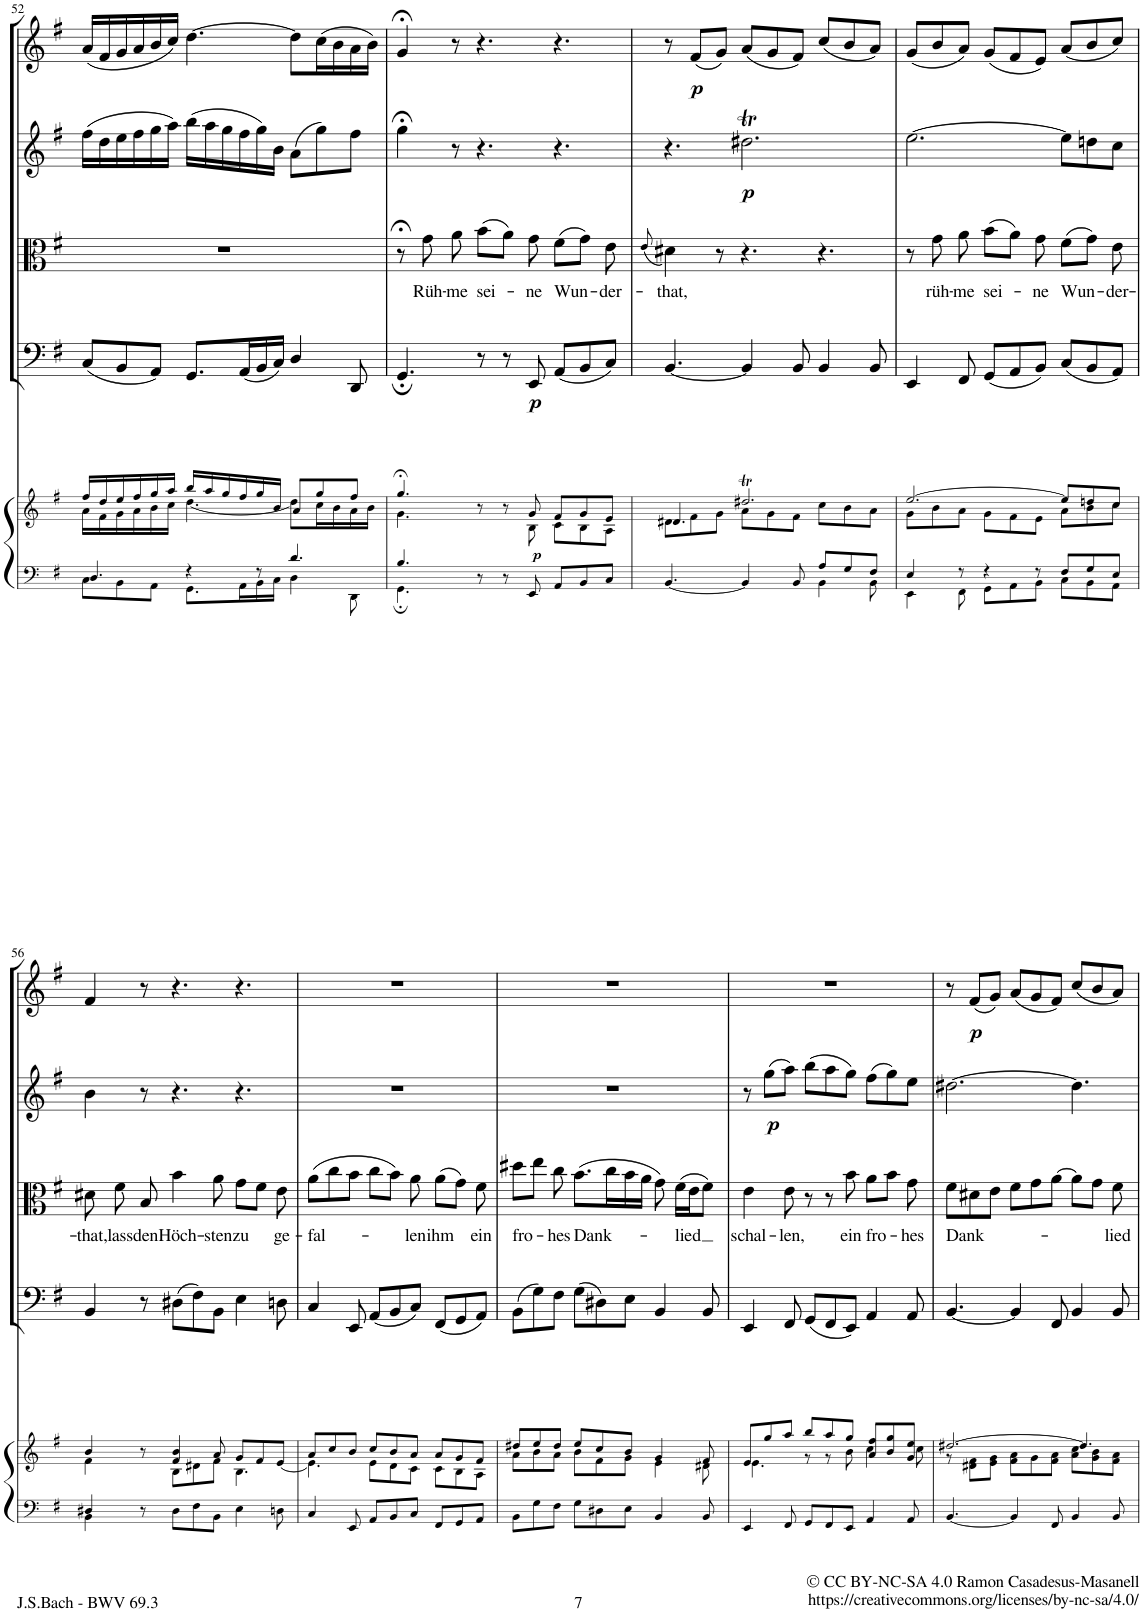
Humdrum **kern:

**kern	**kern	**dynam	**kern	**dynam	**kern	**text	**kern	**dynam	**kern	**dynam
*part5	*part5	*part5	*part4	*part4	*part3	*part3	*part2	*part2	*part1	*part1
*staff6	*staff5	*staff5/6	*staff4	*staff4	*staff3	*staff3	*staff2	*staff2	*staff1	*staff1
*I"Piano reduction	*	*	*I"Fagotto e Continuo	*	*I"Alto	*	*I"Violino I	*	*I"Oboe	*
*I'Pno	*	*	*	*	*	*	*	*	*I'Ob	*
!!LO:PB:g=z
*clefF4	*clefG2	*	*clefF4	*	*clefC3	*	*clefG2	*	*clefG2	*
*k[f#]	*k[f#]	*	*k[f#]	*	*k[f#]	*	*k[f#]	*	*k[f#]	*
*M9/8	*M9/8	*	*M9/8	*	*M9/8	*	*M9/8	*	*M9/8	*
=52	=52	=52	=52	=52	=52	=52	=52	=52	=52	=52
*^	*^	*	*	*	*	*	*	*	*	*
4.D/	8C\L	16ff#/LL	16a\LL	.	(8C/L	.	8%9r	.	(16ff#\LL	.	(16a/LL	.
.	.	16dd/	16f#\	.	.	.	.	.	16dd\	.	16f#/	.
.	8BB\	16ee/	16g\	.	8BB/	.	.	.	16ee\	.	16g/	.
.	.	16ff#/	16a\	.	.	.	.	.	16ff#\	.	16a/	.
.	8AA\J	16gg/	16b\	.	8AA/J)	.	.	.	16gg\	.	16b/	.
.	.	16aa/JJ	16cc\JJ	.	.	.	.	.	16aa\JJ)	.	16cc/JJ)	.
4r	8.GG\L	16bb/LL	[4.dd\	.	8.GG/L	.	.	.	(16bb\LL	.	[4.dd\	.
.	.	16aa/	.	.	.	.	.	.	16aa\	.	.	.
.	.	16gg/	.	.	.	.	.	.	16gg\	.	.	.
.	16AA\L	16ff#/	.	.	(16AA/L	.	.	.	16ff#\	.	.	.
8r	16BB\	16gg/	.	.	16BB/	.	.	.	16gg\)	.	.	.
.	16C\JJ	16b/JJ	.	.	16C/JJ)	.	.	.	16b\JJ	.	.	.
4.d/	4D\	8a/L	8dd\L]	.	4D/	.	.	.	(8a\L	.	8dd\L]	.
.	.	8gg/	16cc\L	.	.	.	.	.	8gg\)	.	(16cc\L	.
.	.	.	16b\	.	.	.	.	.	.	.	16b\	.
.	8DD\	8ff#/J	16a\	.	8DD/	.	.	.	8ff#\J	.	16a\	.
.	.	.	16b\JJ	.	.	.	.	.	.	.	16b\JJ)	.
=53	=53	=53	=53	=53	=53	=53	=53	=53	=53	=53	=53	=53
4.B/	4.GG;\	4.gg;</	4.g\	.	4.GG;/	.	8r;<	.	4gg;<\	.	4g;</	.
!	!	!	!	!	!	!	!	!LO:LY:b	!	!	!	!
.	.	.	.	.	.	.	8g\	Rüh-	.	.	.	.
!	!	!	!	!	!	!	!	!LO:LY:b	!	!	!	!
.	.	.	.	.	.	.	8a\	me	8r	.	8r	.
!	!	!	!	!	!	!	!	!LO:LY:b	!	!	!	!
8r	8ryy	8r	8ryy	.	8r	.	(8b\L	sei-	4.r	.	4.r	.
8r	8ryy	8r	8ryy	.	8r	.	8a\J)	.	.	.	.	.
!	!	!	!	!LO:DY:b	!	!LO:DY:b	!	!LO:LY:b	!	!	!	!
8EE/	2ryy	8g/	8B\	p	8EE/	p	8g\	-ne	.	.	.	.
!	!	!	!	!	!	!	!	!LO:LY:b	!	!	!	!
8AA/L	.	8f#/L	8c\L	.	(8AA/L	.	(8f#\L	Wun-	4.r	.	4.r	.
8BB/	.	8g/	8B\	.	8BB/	.	8g\J)	.	.	.	.	.
!	!	!	!	!	!	!	!	!LO:LY:b	!	!	!	!
8C/J	.	8e/J	8A\J	.	8C/J)	.	8e\	-der-	.	.	.	.
=54	=54	=54	=54	=54	=54	=54	=54	=54	=54	=54	=54	=54
.	.	.	.	.	.	.	(8qe/	.	.	.	.	.
!	!	!	!	!	!	!	!	!LO:LY:b	!	!	!	!
[<4.BB/	2.ryy	4.d#X/	8d#\L	.	[4.BB/	.	4d#X\)	-that,	4.r	.	8r	.
!	!	!	!	!	!	!	!	!	!	!	!	!LO:DY:b
.	.	.	8f#\	.	.	.	.	.	.	.	(8f#/L	p
.	.	.	8g\J	.	.	.	8r	.	.	.	8g/J)	.
!	!	!	!	!	!	!	!	!	!	!LO:DY:b	!	!
4BB/]	.	2.dd#Xt/	8a\L	.	4BB/]	.	4.r	.	2.dd#Xt\	p	(8a/L	.
.	.	.	8g\	.	.	.	.	.	.	.	8g/	.
8BB/	.	.	8f#\J	.	8BB/	.	.	.	.	.	8f#/J)	.
8A/L	4BB\	.	8cc\L	.	4BB/	.	4.r	.	.	.	(8cc/L	.
8G/	.	.	8b\	.	.	.	.	.	.	.	8b/	.
8F#/J	8BB\	.	8a\J	.	8BB/	.	.	.	.	.	8a/J)	.
=55	=55	=55	=55	=55	=55	=55	=55	=55	=55	=55	=55	=55
4E/	4EE\	[2.ee/	8g\L	.	4EE/	.	8r	.	[2.ee\	.	(8g/L	.
!	!	!	!	!	!	!	!	!LO:LY:b	!	!	!	!
.	.	.	8b\	.	.	.	8g\	rüh-	.	.	8b/	.
!	!	!	!	!	!	!	!	!LO:LY:b	!	!	!	!
8r	8FF#\	.	8a\J	.	8FF#/	.	8a\	me	.	.	8a/J)	.
!	!	!	!	!	!	!	!	!LO:LY:b	!	!	!	!
4r	8GG\L	.	8g\L	.	(8GG/L	.	(8b\L	sei-	.	.	(8g/L	.
.	8AA\	.	8f#\	.	8AA/	.	8a\J)	.	.	.	8f#/	.
!	!	!	!	!	!	!	!	!LO:LY:b	!	!	!	!
8r	8BB\J	.	8e\J	.	8BB/J)	.	8g\	-ne	.	.	8e/J)	.
!	!	!	!	!	!	!	!	!LO:LY:b	!	!	!	!
8F#/L	8C\L	8ee/L]	8a\L	.	(8C/L	.	(8f#\L	Wun-	8ee\L]	.	(8a/L	.
8G/	8BB\	8ddn/	8b\	.	8BB/	.	8g\J)	.	8ddn\	.	8b/	.
!	!	!	!	!	!	!	!	!LO:LY:b	!	!	!	!
8E/J	8AA\J	8cc/J	8cc\J	.	8AA/J)	.	8e\	-der-	8cc\J	.	8cc/J)	.
!!LO:LB:g=z
=56	=56	=56	=56	=56	=56	=56	=56	=56	=56	=56	=56	=56
!	!	!	!	!	!	!	!	!LO:LY:b	!	!	!	!
4D#X/	4BB\	4b/	4f#\	.	4BB/	.	8d#X\	-that,	4b\	.	4f#/	.
!	!	!	!	!	!	!	!	!LO:LY:b	!	!	!	!
.	.	.	.	.	.	.	8f#\	lass	.	.	.	.
!	!	!	!	!	!	!	!	!LO:LY:b	!	!	!	!
8r	8ryy	8r	8ryy	.	8r	.	8B/	den	8r	.	8r	.
!	!	!	!	!	!	!	!	!LO:LY:b	!	!	!	!
8D#\L	4ryy	4f#/ 4b/	8B\L	.	(8D#X\L	.	4b\	Höch-	4.r	.	4.r	.
8F#\	.	.	8d#X\	.	8F#\)	.	.	.	.	.	.	.
!	!	!	!	!	!	!	!	!LO:LY:b	!	!	!	!
8BB\J	2ryy	8a/	8f#\J	.	8BB\J	.	8a\	sten	.	.	.	.
!	!	!	!	!	!	!	!	!LO:LY:b	!	!	!	!
4E\	.	8g/L	4.B\	.	4E\	.	8g\L	zu	4.r	.	4.r	.
.	.	8f#/	.	.	.	.	8f#\J	.	.	.	.	.
!	!	!	!	!	!	!	!	!LO:LY:b	!	!	!	!
8Dn\	.	[<8e/J	.	.	8Dn\	.	8e\	ge-	.	.	.	.
*v	*v	*	*	*	*	*	*	*	*	*	*	*
=57	=57	=57	=57	=57	=57	=57	=57	=57	=57	=57	=57
!	!	!	!	!	!	!	!LO:LY:b	!	!	!	!
4C/	8a/L	4.e\]	.	4C/	.	(8a\L	fal-	8%9r	.	8%9r	.
.	8cc/	.	.	.	.	8cc\	.	.	.	.	.
8EE/	8b/J	.	.	8EE/	.	8b\J	.	.	.	.	.
8AA/L	8cc/L	8e\L	.	(8AA/L	.	8cc\L	.	.	.	.	.
8BB/	8b/	8d\	.	8BB/	.	8b\J)	.	.	.	.	.
!	!	!	!	!	!	!	!LO:LY:b	!	!	!	!
8C/J	8a/J	8c\J	.	8C/J)	.	8a\	-len	.	.	.	.
!	!	!	!	!	!	!	!LO:LY:b	!	!	!	!
8FF#/L	8a/L	8c\L	.	(8FF#/L	.	(8a\L	ihm	.	.	.	.
8GG/	8g/	8B\	.	8GG/	.	8g\J)	.	.	.	.	.
!	!	!	!	!	!	!	!LO:LY:b	!	!	!	!
8AA/J	8f#/J	8A\J	.	8AA/J)	.	8f#\	ein	.	.	.	.
=58	=58	=58	=58	=58	=58	=58	=58	=58	=58	=58	=58
!	!	!	!	!	!	!	!LO:LY:b	!	!	!	!
8BB\L	8dd#X/L	8a\L	.	(8BB\L	.	8dd#X\L	fro-	8%9r	.	8%9r	.
8G\	8ee/	8b\	.	8G\)	.	8ee\J	.	.	.	.	.
!	!	!	!	!	!	!	!LO:LY:b	!	!	!	!
8F#\J	8dd#/J	8a\J	.	8F#\J	.	8cc\	-hes	.	.	.	.
!	!	!	!	!	!	!	!LO:LY:b	!	!	!	!
8G\L	8ee/L	8b\L	.	(8G\L	.	(8.b\L	Dank-	.	.	.	.
8D#X\	8cc/	8f#\	.	8D#X\)	.	.	.	.	.	.	.
.	.	.	.	.	.	16cc\L	.	.	.	.	.
8E\J	8b/J	8g\J	.	8E\J	.	16b\	.	.	.	.	.
.	.	.	.	.	.	16a\JJ	.	.	.	.	.
4BB/	4g/	4e\	.	4BB/	.	8g\)	.	.	.	.	.
!	!	!	!	!	!	!	!LO:LY:b	!	!	!	!
.	.	.	.	.	.	(16f#\LL	-lied	.	.	.	.
.	.	.	.	.	.	16e\J	.	.	.	.	.
8BB/	8f#/	8d#X\	.	8BB/	.	8f#\J)	.	.	.	.	.
=59	=59	=59	=59	=59	=59	=59	=59	=59	=59	=59	=59
!	!	!	!	!	!	!	!LO:LY:b	!	!	!	!
4EE/	8e/L	4.e\	.	4EE/	.	4e\	schal-	8r	.	8%9r	.
!	!	!	!	!	!	!	!	!	!LO:DY:b	!	!
.	8gg/	.	.	.	.	.	.	(8gg\L	p	.	.
!	!	!	!	!	!	!	!LO:LY:b	!	!	!	!
8FF#/	8aa/J	.	.	8FF#/	.	8e\	len,	8aa\J)	.	.	.
8GG/L	8bb/L	8r	.	(8GG/L	.	8r	.	(8bb\L	.	.	.
8FF#/	8aa/	8r	.	8FF#/	.	8r	.	8aa\	.	.	.
!	!	!	!	!	!	!	!LO:LY:b	!	!	!	!
8EE/J	8gg/J	8b\	.	8EE/J)	.	8b\	ein	8gg\J)	.	.	.
!	!	!	!	!	!	!	!LO:LY:b	!	!	!	!
4AA/	8a/ 8ff#/L	4cc\	.	4AA/	.	8a\L	fro-	(8ff#\L	.	.	.
.	8b/ 8gg/	.	.	.	.	8b\J	.	8gg\)	.	.	.
!	!	!	!	!	!	!	!LO:LY:b	!	!	!	!
8AA/	8g/ 8ee/J	8cc\	.	8AA/	.	8g\	-hes	8ee\J	.	.	.
=60	=60	=60	=60	=60	=60	=60	=60	=60	=60	=60	=60
!	!	!	!	!	!	!	!LO:LY:b	!	!	!	!
[4.BB/	[2.dd#X/	8r	.	[4.BB/	.	8f#\L	Dank-	[2.dd#X\	.	8r	.
!	!	!	!	!	!	!	!	!	!	!	!LO:DY:b
.	.	8d#X\ 8f#\L	.	.	.	8d#X\	.	.	.	(8f#/L	p
.	.	8e\ 8g\J	.	.	.	8e\J	.	.	.	8g/J)	.
4BB/]	.	8f#\ 8a\L	.	4BB/]	.	8f#\L	.	.	.	(8a/L	.
.	.	8g\	.	.	.	8g\	.	.	.	8g/	.
8FF#/	.	8f#\ 8a\J	.	8FF#/	.	[8a\J	.	.	.	8f#/J)	.
4BB/	4.dd#/]	8a\ 8cc\L	.	4BB/	.	8a\L]	.	4.dd#\]	.	(8cc/L	.
.	.	8g\ 8b\	.	.	.	8g\J	.	.	.	8b/	.
!	!	!	!	!	!	!	!LO:LY:b	!	!	!	!
8BB/	.	8f#\ 8a\J	.	8BB/	.	8f#\	-lied	.	.	8a/J)	.
*	*v	*v	*	*	*	*	*	*	*	*	*
=	=	=	=	=	=	=	=	=	=	=
*-	*-	*-	*-	*-	*-	*-	*-	*-	*-	*-
